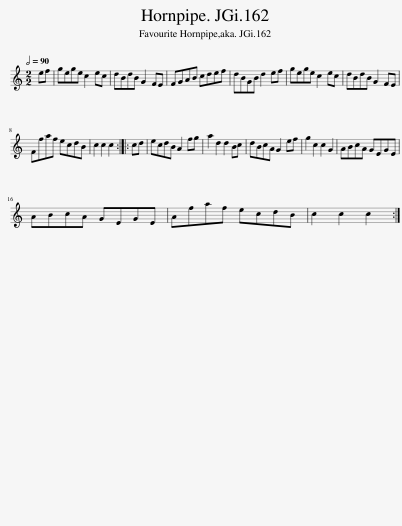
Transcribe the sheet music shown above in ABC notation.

X:1
L:1/8
Q:1/2=90
M:2/2
I:linebreak $
K:C
V:1 treble
V:1
 ef | gege c2 ec | dBdB G2 FE | FGAB cdef | dBGB d2 ef | %5
 gege c2 ec | dBdB G2 FE |$ Ffaf ecdB | c2 c2 c2 :: cd | %10
 ecdB A2 fg | a2 d2 d2 Bc | dBcA G2 ef | g2 c2 c2 G2 | ABcA GEGE |$ %15
 ABcA GEGE | Afaf ecdB | c2 c2 c2 :| %18
